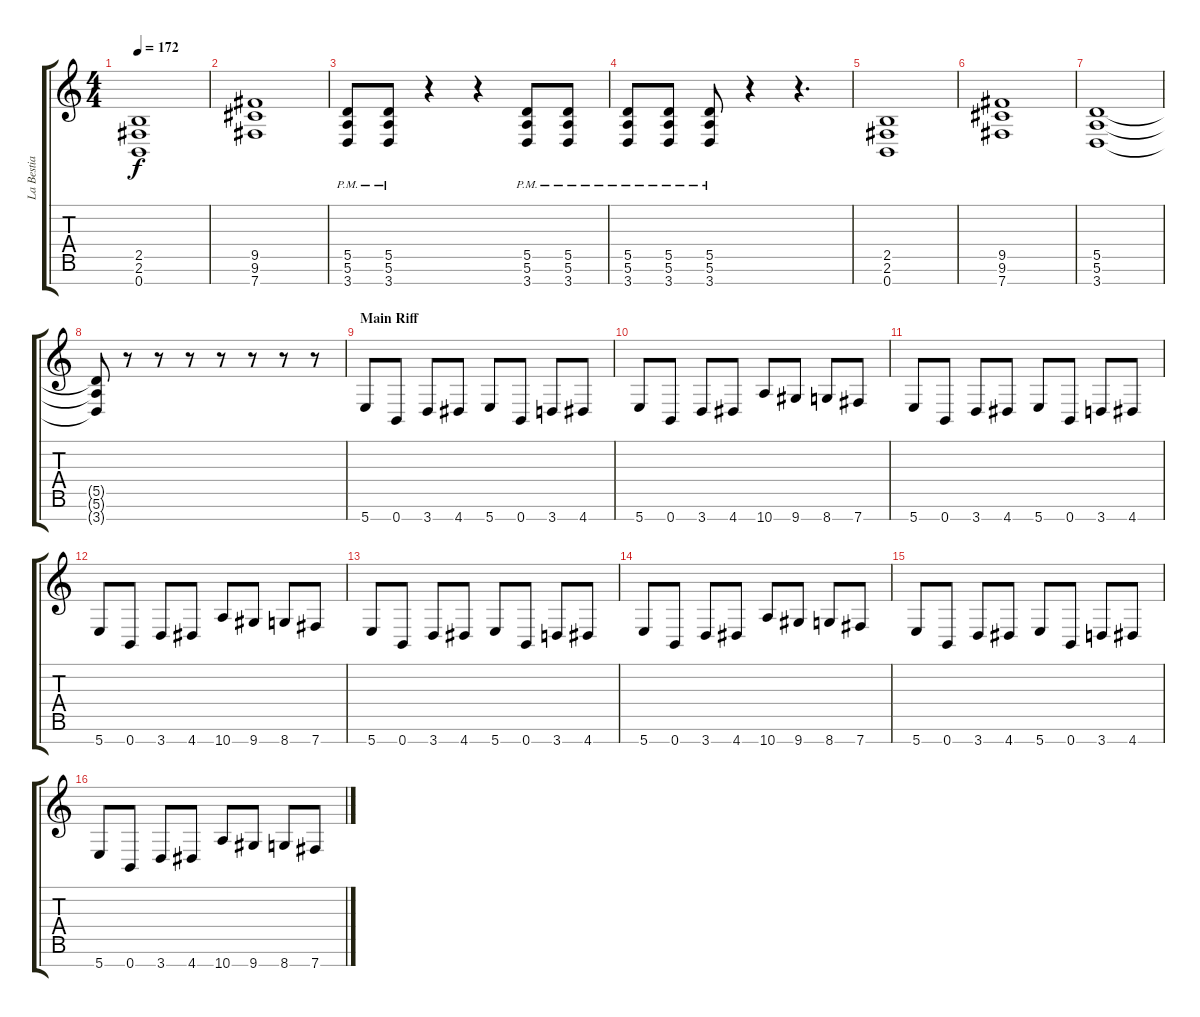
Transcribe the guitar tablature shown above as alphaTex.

\track ("La Bestia Assatanata (Guitar)" "La Bestia ") {instrument overdrivenguitar}
\staff {score tabs}
\tuning (E4 B3 G3 D3 A2 E2 B1) {hide}
\ts (4 4)
\tempo 172
\clef g2
\ks c
(2.5 2.6 0.7).1{dy f} |
(9.5 9.6 7.7).1 |
(5.5{pm} 5.6{pm} 3.7{pm}).8 (5.5{pm} 5.6{pm} 3.7{pm}).8 r.4 r.4 (5.5{pm} 5.6{pm} 3.7{pm}).8 (5.5{pm} 5.6{pm} 3.7{pm}).8 |
(5.5{pm} 5.6{pm} 3.7{pm}).8 (5.5{pm} 5.6{pm} 3.7{pm}).8 (5.5{pm} 5.6{pm} 3.7{pm}).8 r.4 r.4{d} |
(2.5 2.6 0.7).1 |
(9.5 9.6 7.7).1 |
(5.5 5.6 3.7).1 |
(5.5{t} 5.6{t} 3.7{t}).8 r.8 r.8 r.8 r.8 r.8 r.8 r.8 |
\section ("" "Main Riff")
5.7.8 0.7.8 3.7.8 4.7.8 5.7.8 0.7.8 3.7.8 4.7.8 |
5.7.8 0.7.8 3.7.8 4.7.8 10.7.8 9.7.8 8.7.8 7.7.8 |
5.7.8 0.7.8 3.7.8 4.7.8 5.7.8 0.7.8 3.7.8 4.7.8 |
5.7.8 0.7.8 3.7.8 4.7.8 10.7.8 9.7.8 8.7.8 7.7.8 |
5.7.8 0.7.8 3.7.8 4.7.8 5.7.8 0.7.8 3.7.8 4.7.8 |
5.7.8 0.7.8 3.7.8 4.7.8 10.7.8 9.7.8 8.7.8 7.7.8 |
5.7.8 0.7.8 3.7.8 4.7.8 5.7.8 0.7.8 3.7.8 4.7.8 |
5.7.8 0.7.8 3.7.8 4.7.8 10.7.8 9.7.8 8.7.8 7.7.8
